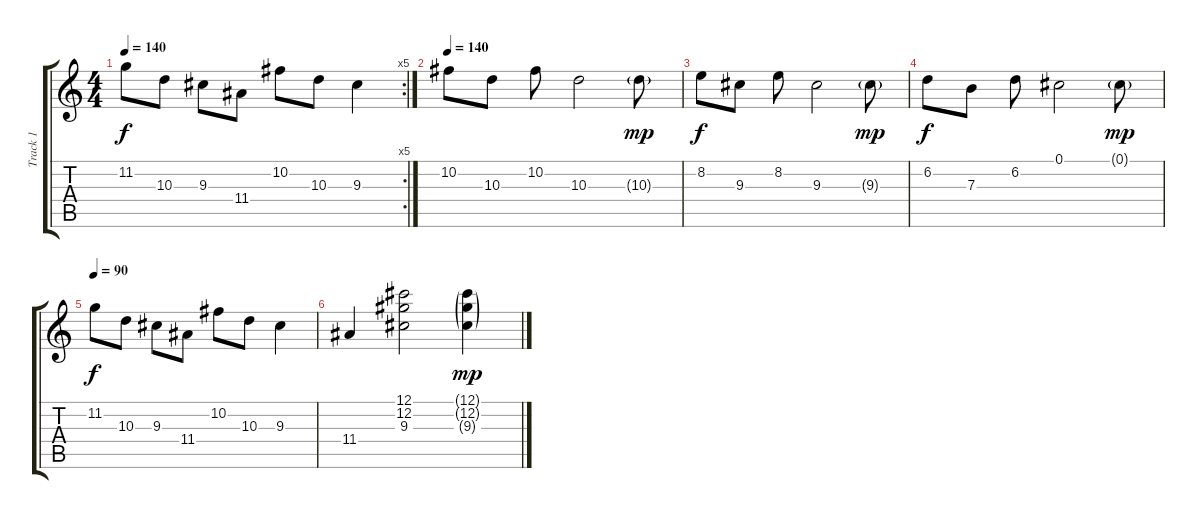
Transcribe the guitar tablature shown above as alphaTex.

\track ("Track 1" "Track 1") {instrument distortionguitar}
\staff {score tabs}
\tuning (Db4 Ab3 E3 B2 Gb2 B1) {hide}
\rc 5
\ts (4 4)
\tempo 140
\clef g2
\ks c
11.2.8{dy f} 10.3.8 9.3.8 11.4.8 10.2.8 10.3.8 9.3.4 |
\tempo 140
10.2.8 10.3.8 10.2.8 10.3.2 10.3{g}.8{dy mp} |
8.2.8{dy f} 9.3.8 8.2.8 9.3.2 9.3{g}.8{dy mp} |
6.2.8{dy f} 7.3.8 6.2.8 0.1.2 0.1{g}.8{dy mp} |
\tempo 90
11.2.8{dy f} 10.3.8 9.3.8 11.4.8 10.2.8 10.3.8 9.3.4 |
11.4.4 (12.1 12.2 9.3).2 (12.1{g} 12.2{g} 9.3{g}).4{dy mp}
